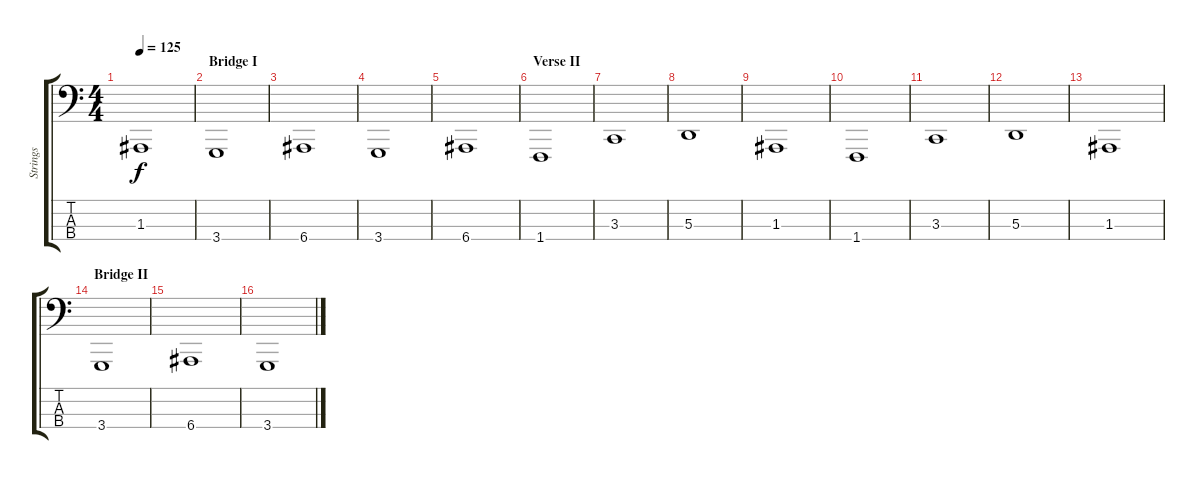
\track ("Strings" "Strings") {instrument stringensemble1}
\staff {score tabs}
\tuning (G2 D2 A1 E1) {hide}
\ts (4 4)
\tempo 125
\clef f4
\ks c
1.3.1{dy f} |
\section ("" "Bridge I")
3.4.1 |
6.4.1 |
3.4.1 |
6.4.1 |
\section ("" "Verse II")
1.4.1 |
3.3.1 |
5.3.1 |
1.3.1 |
1.4.1 |
3.3.1 |
5.3.1 |
1.3.1 |
\section ("" "Bridge II")
3.4.1 |
6.4.1 |
3.4.1
